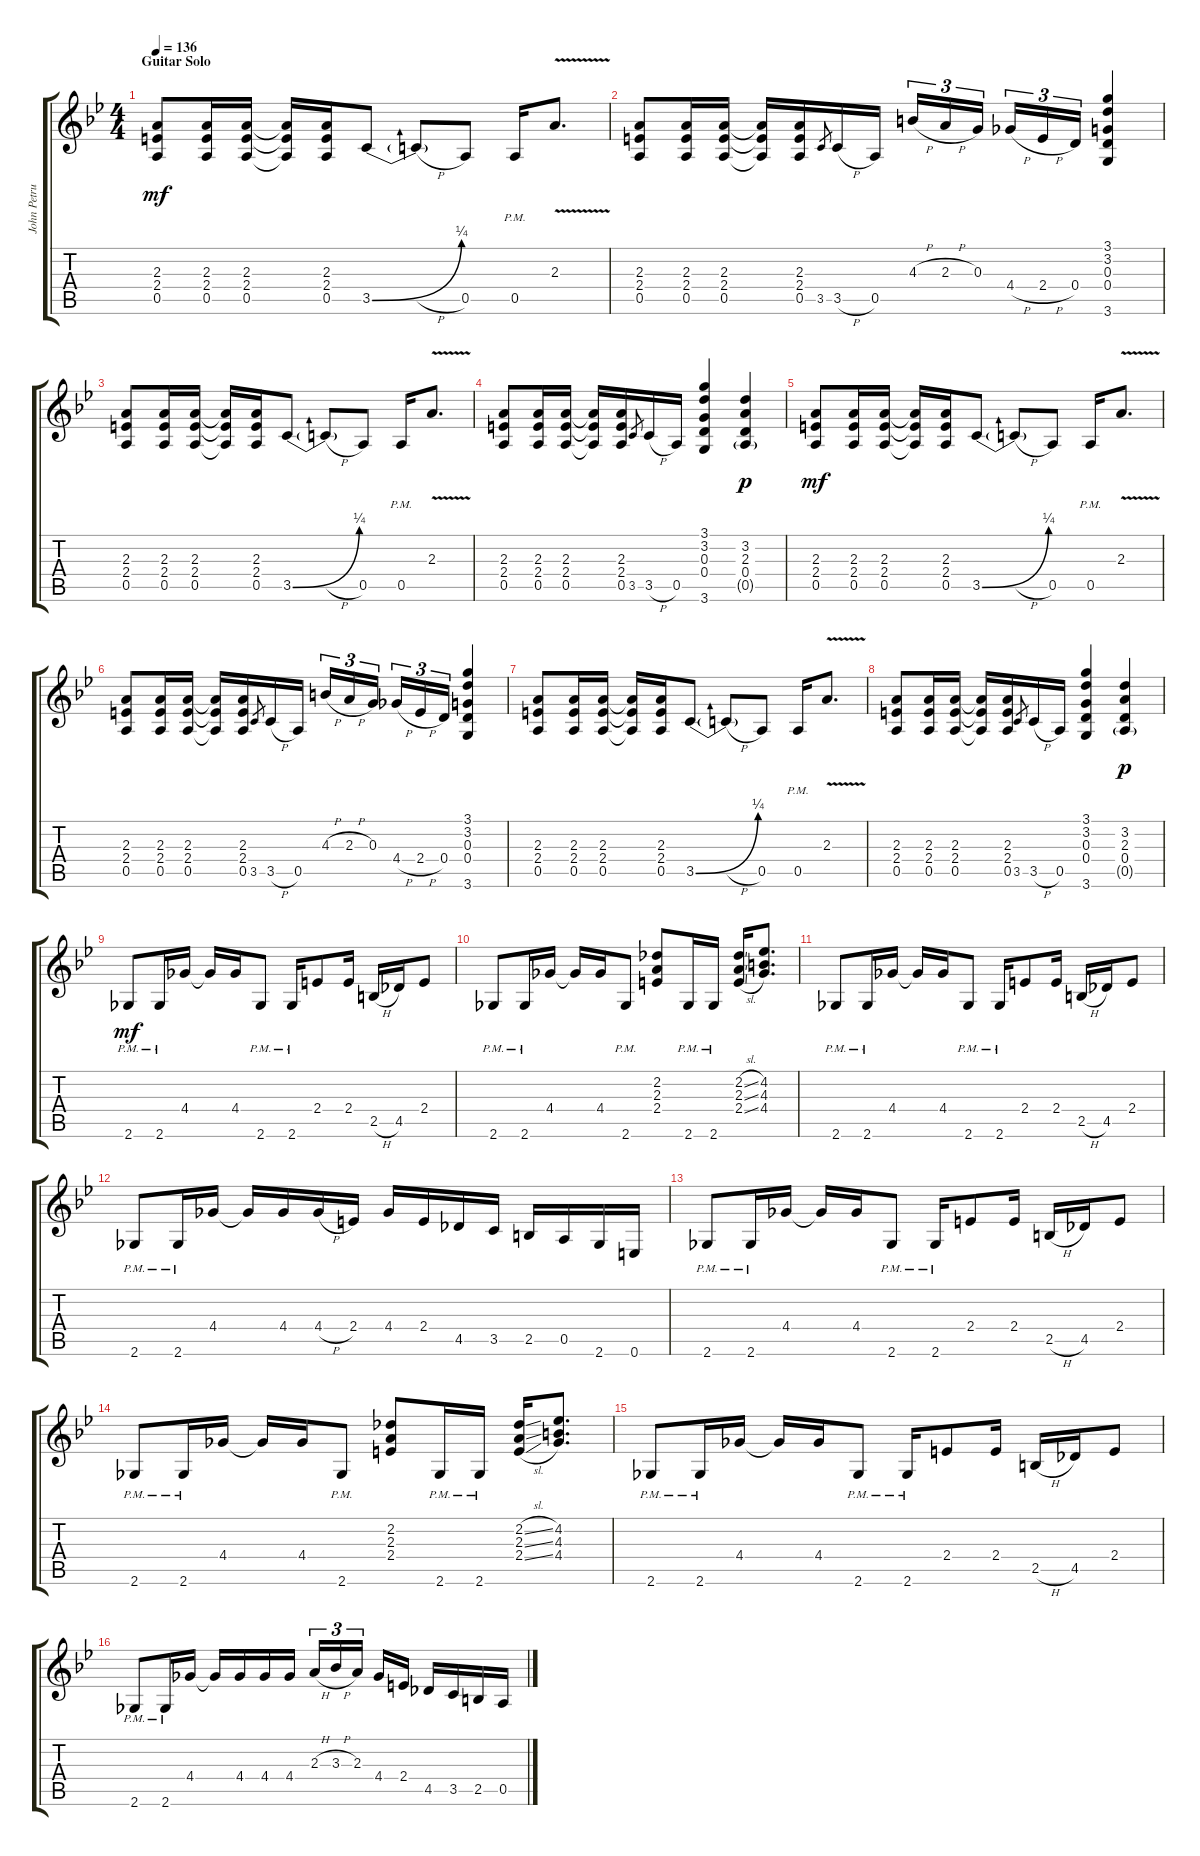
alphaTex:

\track ("John Petrucci" "John Petru") {instrument distortionguitar}
\staff {score tabs}
\tuning (E4 B3 G3 D3 A2 E2) {hide}
\ts (4 4)
\section ("" "Guitar Solo")
\tempo 136
\clef g2
\ks bb
(2.3 2.4 0.5).8{dy mf} (2.3 2.4 0.5).16 (2.3 2.4 0.5).16 (2.3{t} 2.4{t} 0.5{t}).16 (2.3 2.4 0.5).16 3.5{be (bend 0 0 60 1)}.8 3.5{h t}.8 0.5.8 0.5{pm}.16 2.3{v}.8{d} |
(2.3 2.4 0.5).8 (2.3 2.4 0.5).16 (2.3 2.4 0.5).16 (2.3{t} 2.4{t} 0.5{t}).16 (2.3 2.4 0.5).16 3.5.8{gr} 3.5{h}.16 0.5.16 4.3{h}.16{tu (3 2)} 2.3{h}.16{tu (3 2)} 0.3.16{tu (3 2) beam splitsecondary} 4.4{h}.16{tu (3 2)} 2.4{h}.16{tu (3 2)} 0.4.16{tu (3 2)} (3.1 3.2 0.3 0.4 3.6).4 |
(2.3 2.4 0.5).8 (2.3 2.4 0.5).16 (2.3 2.4 0.5).16 (2.3{t} 2.4{t} 0.5{t}).16 (2.3 2.4 0.5).16 3.5{be (bend 0 0 60 1)}.8 3.5{h t}.8 0.5.8 0.5{pm}.16 2.3{v}.8{d} |
(2.3 2.4 0.5).8 (2.3 2.4 0.5).16 (2.3 2.4 0.5).16 (2.3{t} 2.4{t} 0.5{t}).16 (2.3 2.4 0.5).16 3.5.8{gr} 3.5{h}.16 0.5.16 (3.1 3.2 0.3 0.4 3.6).4 (3.2 2.3 0.4 0.5{g}).4{dy p} |
(2.3 2.4 0.5).8{dy mf} (2.3 2.4 0.5).16 (2.3 2.4 0.5).16 (2.3{t} 2.4{t} 0.5{t}).16 (2.3 2.4 0.5).16 3.5{be (bend 0 0 60 1)}.8 3.5{h t}.8 0.5.8 0.5{pm}.16 2.3{v}.8{d} |
(2.3 2.4 0.5).8 (2.3 2.4 0.5).16 (2.3 2.4 0.5).16 (2.3{t} 2.4{t} 0.5{t}).16 (2.3 2.4 0.5).16 3.5.8{gr} 3.5{h}.16 0.5.16 4.3{h}.16{tu (3 2)} 2.3{h}.16{tu (3 2)} 0.3.16{tu (3 2) beam splitsecondary} 4.4{h}.16{tu (3 2)} 2.4{h}.16{tu (3 2)} 0.4.16{tu (3 2)} (3.1 3.2 0.3 0.4 3.6).4 |
(2.3 2.4 0.5).8 (2.3 2.4 0.5).16 (2.3 2.4 0.5).16 (2.3{t} 2.4{t} 0.5{t}).16 (2.3 2.4 0.5).16 3.5{be (bend 0 0 60 1)}.8 3.5{h t}.8 0.5.8 0.5{pm}.16 2.3{v}.8{d} |
(2.3 2.4 0.5).8 (2.3 2.4 0.5).16 (2.3 2.4 0.5).16 (2.3{t} 2.4{t} 0.5{t}).16 (2.3 2.4 0.5).16 3.5.8{gr} 3.5{h}.16 0.5.16 (3.1 3.2 0.3 0.4 3.6).4 (3.2 2.3 0.4 0.5{g}).4{dy p} |
2.6{pm}.8{dy mf} 2.6{pm}.16 4.4.16 4.4{t}.16 4.4.16 2.6{pm}.8 2.6{pm}.16 2.4.8 2.4.16 2.5{h}.16 4.5.16 2.4.8 |
2.6{pm}.8 2.6{pm}.16 4.4.16 4.4{t}.16 4.4.16 2.6{pm}.8 (2.2 2.3 2.4).8 2.6{pm}.16 2.6{pm}.16 (2.2{sl} 2.3{sl} 2.4{sl}).16 (4.2 4.3 4.4).8{d} |
2.6{pm}.8 2.6{pm}.16 4.4.16 4.4{t}.16 4.4.16 2.6{pm}.8 2.6{pm}.16 2.4.8 2.4.16 2.5{h}.16 4.5.16 2.4.8 |
2.6{pm}.8 2.6{pm}.16 4.4.16 4.4{t}.16 4.4.16 4.4{h}.16 2.4.16 4.4.16 2.4.16 4.5.16 3.5.16 2.5.16 0.5.16 2.6.16 0.6.16 |
2.6{pm}.8 2.6{pm}.16 4.4.16 4.4{t}.16 4.4.16 2.6{pm}.8 2.6{pm}.16 2.4.8 2.4.16 2.5{h}.16 4.5.16 2.4.8 |
2.6{pm}.8 2.6{pm}.16 4.4.16 4.4{t}.16 4.4.16 2.6{pm}.8 (2.2 2.3 2.4).8 2.6{pm}.16 2.6{pm}.16 (2.2{sl} 2.3{sl} 2.4{sl}).16 (4.2 4.3 4.4).8{d} |
2.6{pm}.8 2.6{pm}.16 4.4.16 4.4{t}.16 4.4.16 2.6{pm}.8 2.6{pm}.16 2.4.8 2.4.16 2.5{h}.16 4.5.16 2.4.8 |
2.6{pm}.8 2.6{pm}.16 4.4.16 4.4{t}.16 4.4.16 4.4.16 4.4.16 2.3{h}.16{tu (3 2)} 3.3{h}.16{tu (3 2)} 2.3.16{tu (3 2) beam splitsecondary} 4.4.16 2.4.16 4.5.16 3.5.16 2.5.16 0.5.16
